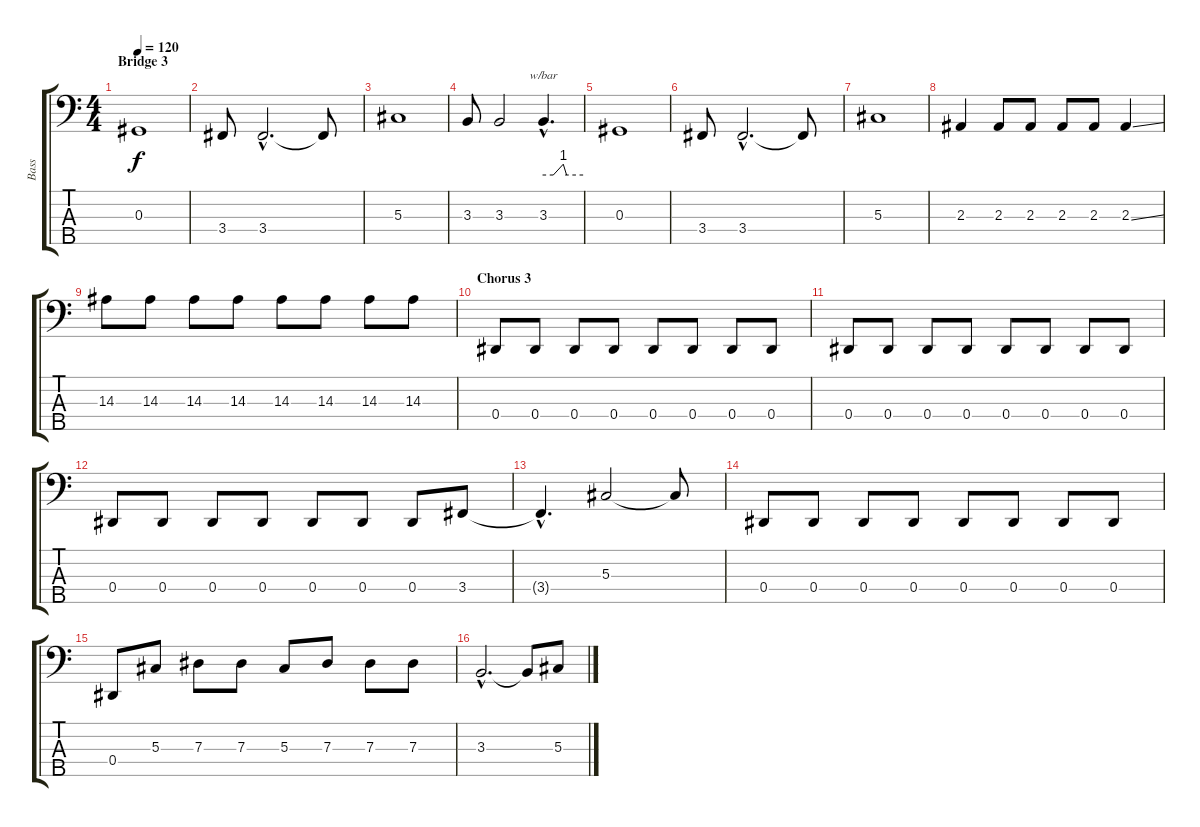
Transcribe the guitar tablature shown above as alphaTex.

\track ("Bass" "Bass") {instrument electricbasspick}
\staff {score tabs}
\tuning (Gb2 Db2 Ab1 Eb1 Bb0) {hide}
\ts (4 4)
\section ("" "Bridge 3")
\tempo 120
\clef f4
\ks c
0.3.1{dy f} |
3.4.8 3.4{hac}.2{d} 3.4{t}.8 |
5.3.1 |
3.3.8 3.3.2 3.3{hac}.4{d tbe (custom default 0 0 15 0 30 4 35 0 60 0)} |
0.3.1 |
3.4.8 3.4{hac}.2{d} 3.4{t}.8 |
5.3.1 |
2.3.4 2.3.8 2.3.8 2.3.8 2.3.8 2.3{ss}.4 |
14.3.8 14.3.8 14.3.8 14.3.8 14.3.8 14.3.8 14.3.8 14.3.8 |
\section ("" "Chorus 3")
0.4.8 0.4.8 0.4.8 0.4.8 0.4.8 0.4.8 0.4.8 0.4.8 |
0.4.8 0.4.8 0.4.8 0.4.8 0.4.8 0.4.8 0.4.8 0.4.8 |
0.4.8 0.4.8 0.4.8 0.4.8 0.4.8 0.4.8 0.4.8 3.4.8 |
3.4{hac t}.4{d} 5.3.2 5.3{t}.8 |
0.4.8 0.4.8 0.4.8 0.4.8 0.4.8 0.4.8 0.4.8 0.4.8 |
0.4.8 5.3.8 7.3.8 7.3.8 5.3.8 7.3.8 7.3.8 7.3.8 |
3.3{hac}.2{d} 3.3{t}.8 5.3.8
